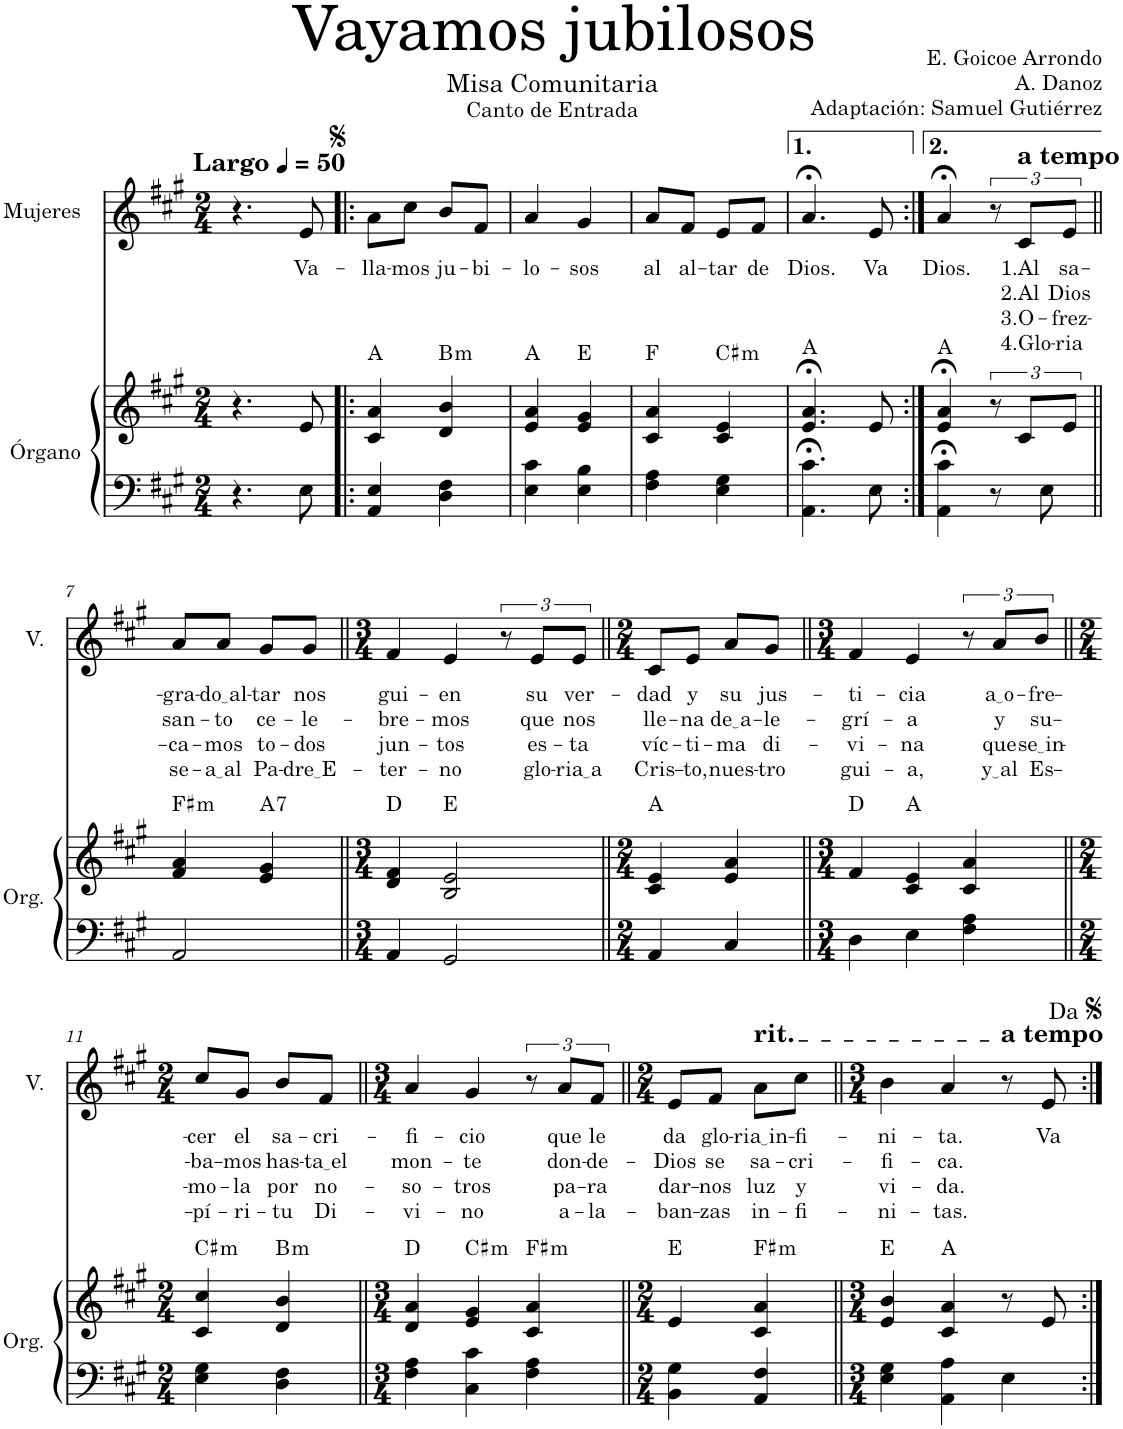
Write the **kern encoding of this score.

**kern	**kern	**harte	**kern	**text	**text	**text	**text
*part2	*part2	*part2	*part1	*part1	*part1	*part1	*part1
*staff3	*staff2	*	*staff1	*staff1	*staff1	*staff1	*staff1
*I"Órgano	*	*	*I"Mujeres	*	*	*	*
*clefF4	*clefG2	*	*clefG2	*	*	*	*
*k[f#c#g#]	*k[f#c#g#]	*	*k[f#c#g#]	*	*	*	*
*M2/4	*M2/4	*	*M2/4	*	*	*	*
*MM50	*MM50	*	*MM50	*	*	*	*
=1	=1	=1	=1	=1	=1	=1	=1
!	!	!	!LO:TX:a:B:t=Largo	!	!	!	!
4.r	4.r	.	4.r	.	.	.	.
!	!	!	!	!LO:LY:b	!	!	!
8E\	8e/	.	8e/	Va-	.	.	.
=2!|:	=2!|:	=2!|:	=2!|:	=2!|:	=2!|:	=2!|:	=2!|:
!	!	!	!	!LO:LY:b	!	!	!
4AA/ 4E/	4c#/ 4a/	A:maj	8a\L	-lla-	.	.	.
!	!	!	!	!LO:LY:b	!	!	!
.	.	.	8cc#\J	-mos	.	.	.
!	!	!LO:H:kt=m	!	!LO:LY:b	!	!	!
4D\ 4F#\	4d/ 4b/	B:min	8b/L	ju-	.	.	.
!	!	!	!	!LO:LY:b	!	!	!
.	.	.	8f#/J	-bi-	.	.	.
=3	=3	=3	=3	=3	=3	=3	=3
!	!	!	!	!LO:LY:b	!	!	!
4E\ 4c#\	4e/ 4a/	A:maj	4a/	-lo-	.	.	.
!	!	!	!	!LO:LY:b	!	!	!
4E\ 4B\	4e/ 4g#/	E:maj	4g#/	-sos	.	.	.
=4	=4	=4	=4	=4	=4	=4	=4
!	!	!	!	!LO:LY:b	!	!	!
4F#\ 4A\	4c#/ 4a/	F:maj	8a/L	al	.	.	.
!	!	!	!	!LO:LY:b	!	!	!
.	.	.	8f#/J	al-	.	.	.
!	!	!LO:H:kt=m	!	!LO:LY:b	!	!	!
4E\ 4G#\	4c#/ 4e/	C#:min	8e/L	-tar	.	.	.
!	!	!	!	!LO:LY:b	!	!	!
.	.	.	8f#/J	de	.	.	.
=5	=5	=5	=5	=5	=5	=5	=5
!	!	!	!	!LO:LY:b	!	!	!
4.AA\;< 4.c#\;<	4.e/;< 4.a/;<	A:maj	4.a;</	Dios.	.	.	.
!	!	!	!	!LO:LY:b	!	!	!
8E\	8e/	.	8e/	Va	.	.	.
=6:|!	=6:|!	=6:|!	=6:|!	=6:|!	=6:|!	=6:|!	=6:|!
!	!	!	!	!LO:LY:b	!	!	!
4AA\;< 4c#\;<	4e/;< 4a/;<	A:maj	4a;</	Dios.	.	.	.
8r	12r	.	12r	.	.	.	.
!	!	!	!LO:TX:a:B:t=a tempo	!	!	!	!
!	!	!	!	!LO:LY:b	!LO:LY:b	!LO:LY:b	!LO:LY:b
.	12c#/L	.	12c#/L	1.Al	2.Al	3.O-	4.Glo-
8E\	.	.	.	.	.	.	.
!	!	!	!	!LO:LY:b	!LO:LY:b	!LO:LY:b	!LO:LY:b
.	12e/J	.	12e/J	sa-	Dios	-frez-	-ria
!!LO:LB:g=z
=7||	=7||	=7||	=7||	=7||	=7||	=7||	=7||
!	!	!LO:H:kt=m	!	!LO:LY:b	!LO:LY:b	!LO:LY:b	!LO:LY:b
2AA/	4f#/ 4a/	F#:min	8a/L	-gra-	san-	-ca-	se-
!	!	!	!	!LO:LY:b	!LO:LY:b	!LO:LY:b	!LO:LY:b
.	.	.	8a/J	do al	-to	-mos	a al
!	!	!LO:H:kt=7	!	!LO:LY:b	!LO:LY:b	!LO:LY:b	!LO:LY:b
.	4e/ 4g#/	A:7	8g#/L	-tar	ce-	to-	Pa-
!	!	!	!	!LO:LY:b	!LO:LY:b	!LO:LY:b	!LO:LY:b
.	.	.	8g#/J	nos	-le-	-dos	dre E
=8||	=8||	=8||	=8||	=8||	=8||	=8||	=8||
*M3/4	*M3/4	*	*M3/4	*	*	*	*
!	!	!	!	!LO:LY:b	!LO:LY:b	!LO:LY:b	!LO:LY:b
4AA/	4d/ 4f#/	D:maj	4f#/	gui-	-bre-	jun-	-ter-
!	!	!	!	!LO:LY:b	!LO:LY:b	!LO:LY:b	!LO:LY:b
2GG#/	2B/ 2e/	E:maj	4e/	-en	-mos	-tos	-no
.	.	.	12r	.	.	.	.
!	!	!	!	!LO:LY:b	!LO:LY:b	!LO:LY:b	!LO:LY:b
.	.	.	12e/L	su	que	es-	glo-
!	!	!	!	!LO:LY:b	!LO:LY:b	!LO:LY:b	!LO:LY:b
.	.	.	12e/J	ver-	nos	-ta	ria a
=9||	=9||	=9||	=9||	=9||	=9||	=9||	=9||
*M2/4	*M2/4	*	*M2/4	*	*	*	*
!	!	!	!	!LO:LY:b	!LO:LY:b	!LO:LY:b	!LO:LY:b
4AA/	4c#/ 4e/	A:maj	8c#/L	-dad	lle-	víc-	Cris-
!	!	!	!	!LO:LY:b	!LO:LY:b	!LO:LY:b	!LO:LY:b
.	.	.	8e/J	y	-na	-ti-	-to,
!	!	!	!	!LO:LY:b	!LO:LY:b	!LO:LY:b	!LO:LY:b
4C#/	4e/ 4a/	.	8a/L	su	de a	-ma	nues-
!	!	!	!	!LO:LY:b	!LO:LY:b	!LO:LY:b	!LO:LY:b
.	.	.	8g#/J	jus-	-le-	di-	-tro
=10||	=10||	=10||	=10||	=10||	=10||	=10||	=10||
*M3/4	*M3/4	*	*M3/4	*	*	*	*
!	!	!	!	!LO:LY:b	!LO:LY:b	!LO:LY:b	!LO:LY:b
4D\	4f#/	D:maj	4f#/	-ti-	-grí-	-vi-	gui-
!	!	!	!	!LO:LY:b	!LO:LY:b	!LO:LY:b	!LO:LY:b
4E\	4c#/ 4e/	A:maj	4e/	-cia	-a	-na	-a,
4F#\ 4A\	4c#/ 4a/	.	12r	.	.	.	.
!	!	!	!	!LO:LY:b	!LO:LY:b	!LO:LY:b	!LO:LY:b
.	.	.	12a/L	a o	y	que	y al
!	!	!	!	!LO:LY:b	!LO:LY:b	!LO:LY:b	!LO:LY:b
.	.	.	12b/J	-fre-	su-	se in	Es-
!!LO:LB:g=z
=11||	=11||	=11||	=11||	=11||	=11||	=11||	=11||
*M2/4	*M2/4	*	*M2/4	*	*	*	*
!	!	!LO:H:kt=m	!	!LO:LY:b	!LO:LY:b	!LO:LY:b	!LO:LY:b
4E\ 4G#\	4c#/ 4cc#/	C#:min	8cc#/L	-cer	-ba-	-mo-	-pí-
!	!	!	!	!LO:LY:b	!LO:LY:b	!LO:LY:b	!LO:LY:b
.	.	.	8g#/J	el	-mos	-la	-ri-
!	!	!LO:H:kt=m	!	!LO:LY:b	!LO:LY:b	!LO:LY:b	!LO:LY:b
4D\ 4F#\	4d/ 4b/	B:min	8b/L	sa-	has-	por	-tu
!	!	!	!	!LO:LY:b	!LO:LY:b	!LO:LY:b	!LO:LY:b
.	.	.	8f#/J	-cri-	ta el	no-	Di-
=12||	=12||	=12||	=12||	=12||	=12||	=12||	=12||
*M3/4	*M3/4	*	*M3/4	*	*	*	*
!	!	!	!	!LO:LY:b	!LO:LY:b	!LO:LY:b	!LO:LY:b
4F#\ 4A\	4d/ 4a/	D:maj	4a/	-fi-	mon-	-so-	-vi-
!	!	!LO:H:kt=m	!	!LO:LY:b	!LO:LY:b	!LO:LY:b	!LO:LY:b
4C#\ 4c#\	4e/ 4g#/	C#:min	4g#/	-cio	-te	-tros	-no
!	!	!LO:H:kt=m	!	!	!	!	!
4F#\ 4A\	4c#/ 4a/	F#:min	12r	.	.	.	.
!	!	!	!	!LO:LY:b	!LO:LY:b	!LO:LY:b	!LO:LY:b
.	.	.	12a/L	que	don-	pa-	a-
!	!	!	!	!LO:LY:b	!LO:LY:b	!LO:LY:b	!LO:LY:b
.	.	.	12f#/J	le	-de-	-ra	-la-
=13||	=13||	=13||	=13||	=13||	=13||	=13||	=13||
*M2/4	*M2/4	*	*M2/4	*	*	*	*
!	!	!	!	!LO:LY:b	!LO:LY:b	!LO:LY:b	!LO:LY:b
4BB\ 4G#\	4e/	E:maj	8e/L	da	-Dios	dar-	-ban-
!	!	!	!	!LO:LY:b	!LO:LY:b	!LO:LY:b	!LO:LY:b
.	.	.	8f#/J	glo-	se	-nos	-zas
!	!	!	!LO:TX:a:t=rit.	!	!	!	!
!	!	!LO:H:kt=m	!	!LO:LY:b	!LO:LY:b	!LO:LY:b	!LO:LY:b
4AA/ 4F#/	4c#/ 4a/	F#:min	8a\L	ria in	sa-	luz	in-
!	!	!	!	!LO:LY:b	!LO:LY:b	!LO:LY:b	!LO:LY:b
.	.	.	8cc#\J	-fi-	-cri-	y	-fi-
=14||	=14||	=14||	=14||	=14||	=14||	=14||	=14||
*M3/4	*M3/4	*	*M3/4	*	*	*	*
!	!	!	!	!LO:LY:b	!LO:LY:b	!LO:LY:b	!LO:LY:b
4E\ 4G#\	4e/ 4b/	E:maj	4b\	-ni-	-fi-	vi-	-ni-
!	!	!	!	!LO:LY:b	!LO:LY:b	!LO:LY:b	!LO:LY:b
4AA\ 4A\	4c#/ 4a/	A:maj	4a/	-ta.	-ca.	-da.	-tas.
!	!	!	!LO:TX:a:B:t=a tempo	!	!	!	!
4E\	8r	.	8r	.	.	.	.
!	!	!	!	!LO:LY:b	!	!	!
.	8e/	.	8e/	Va	.	.	.
=:|!	=:|!	=:|!	=:|!	=:|!	=:|!	=:|!	=:|!
*-	*-	*-	*-	*-	*-	*-	*-
